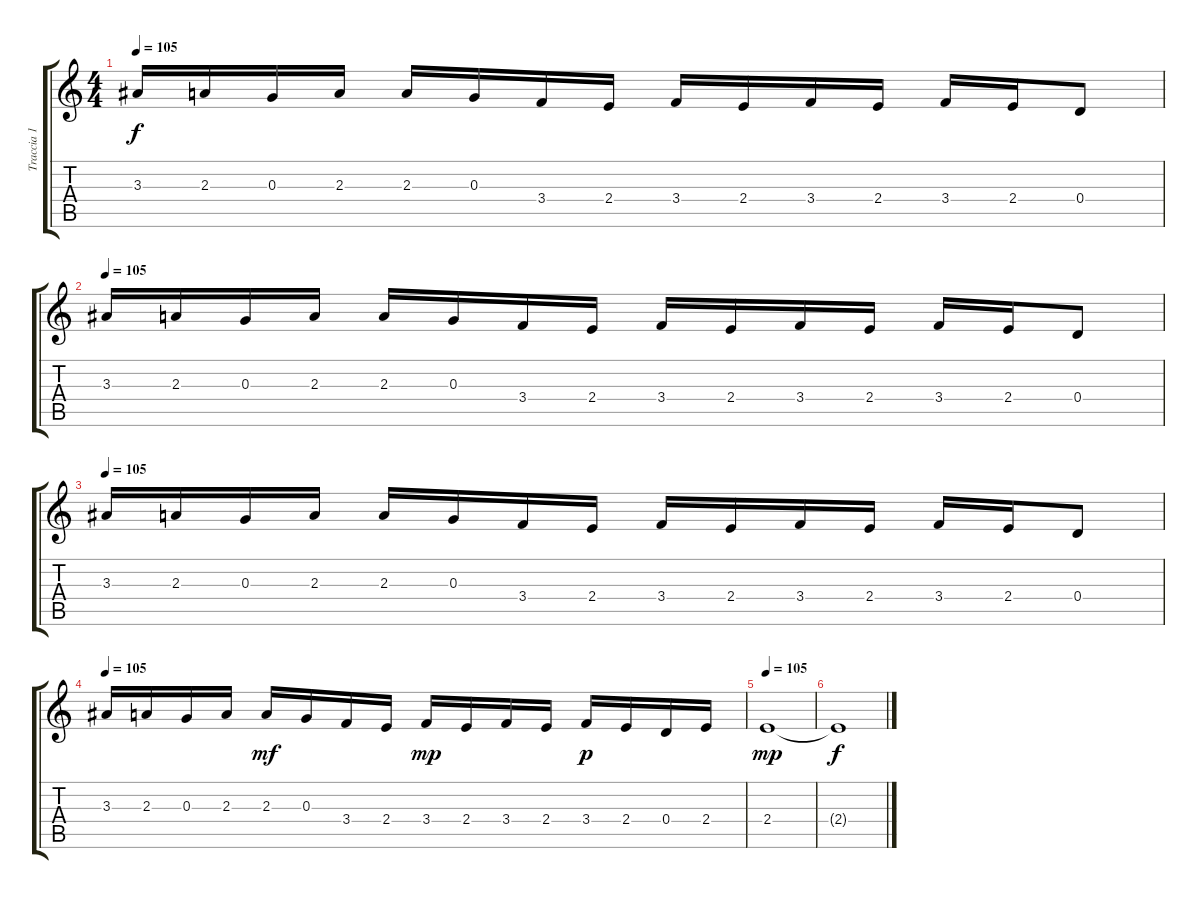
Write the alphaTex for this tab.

\track ("Traccia 1" "Traccia 1") {instrument acousticgrandpiano}
\staff {score tabs}
\tuning (E5 B4 G4 D4 A3 E3) {hide}
\ts (4 4)
\tempo 105
\clef g2
\ks c
3.3.16{dy f} 2.3.16 0.3.16 2.3.16 2.3.16 0.3.16 3.4.16 2.4.16 3.4.16 2.4.16 3.4.16 2.4.16 3.4.16 2.4.16 0.4.8 |
\tempo 105
3.3.16 2.3.16 0.3.16 2.3.16 2.3.16 0.3.16 3.4.16 2.4.16 3.4.16 2.4.16 3.4.16 2.4.16 3.4.16 2.4.16 0.4.8 |
\tempo 105
3.3.16 2.3.16 0.3.16 2.3.16 2.3.16 0.3.16 3.4.16 2.4.16 3.4.16 2.4.16 3.4.16 2.4.16 3.4.16 2.4.16 0.4.8 |
\tempo 105
3.3.16 2.3.16 0.3.16 2.3.16 2.3.16{dy mf} 0.3.16 3.4.16 2.4.16 3.4.16{dy mp} 2.4.16 3.4.16 2.4.16 3.4.16{dy p} 2.4.16 0.4.16 2.4.16 |
\tempo 105
2.4.1{dy mp} |
2.4{t}.1{dy f}
